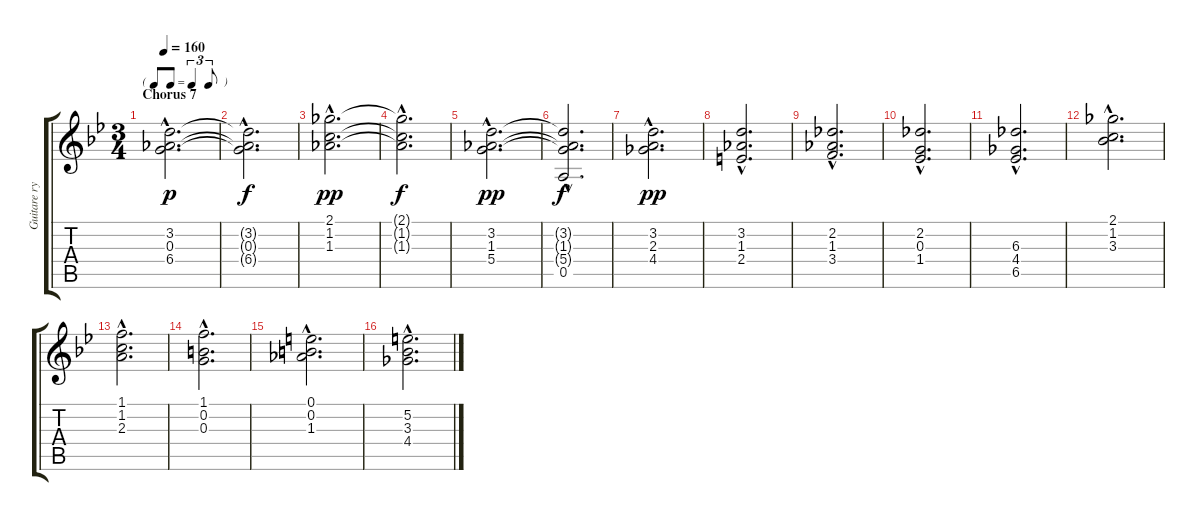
\track ("Guitare rythmique" "Guitare ry") {instrument electricguitarjazz}
\staff {score tabs}
\tuning (E4 B3 G3 D3 A2 E2) {hide}
\ts (3 4)
\tf triplet8th
\section ("" "Chorus 7")
\tempo 160
\clef g2
\ks bb
(3.2{hac} 0.3{hac} 6.4{hac}).2{d dy p} |
(3.2{hac t} 0.3{hac t} 6.4{hac t}).2{d dy f} |
(2.1{hac} 1.2{hac} 1.3{hac}).2{d dy pp} |
(2.1{hac t} 1.2{hac t} 1.3{hac t}).2{d dy f} |
(3.2{hac} 1.3{hac} 5.4{hac}).2{d dy pp} |
(3.2{hac t} 1.3{hac t} 5.4{hac t} 0.5{hac}).2{d dy f} |
(3.2{hac} 2.3 4.4{hac}).2{d dy pp} |
(3.2{hac} 1.3 2.4{hac}).2{d} |
(2.2{hac} 1.3 3.4{hac}).2{d} |
(2.2{hac} 0.3 1.4{hac}).2{d} |
(6.3{hac} 4.4 6.5{hac}).2{d} |
(2.1{hac} 1.2 3.3{hac}).2{d} |
(1.1{hac} 1.2 2.3{hac}).2{d} |
(1.1{hac} 0.2 0.3{hac}).2{d} |
(0.1{hac} 0.2 1.3{hac}).2{d} |
(5.2{hac} 3.3 4.4{hac}).2{d}
